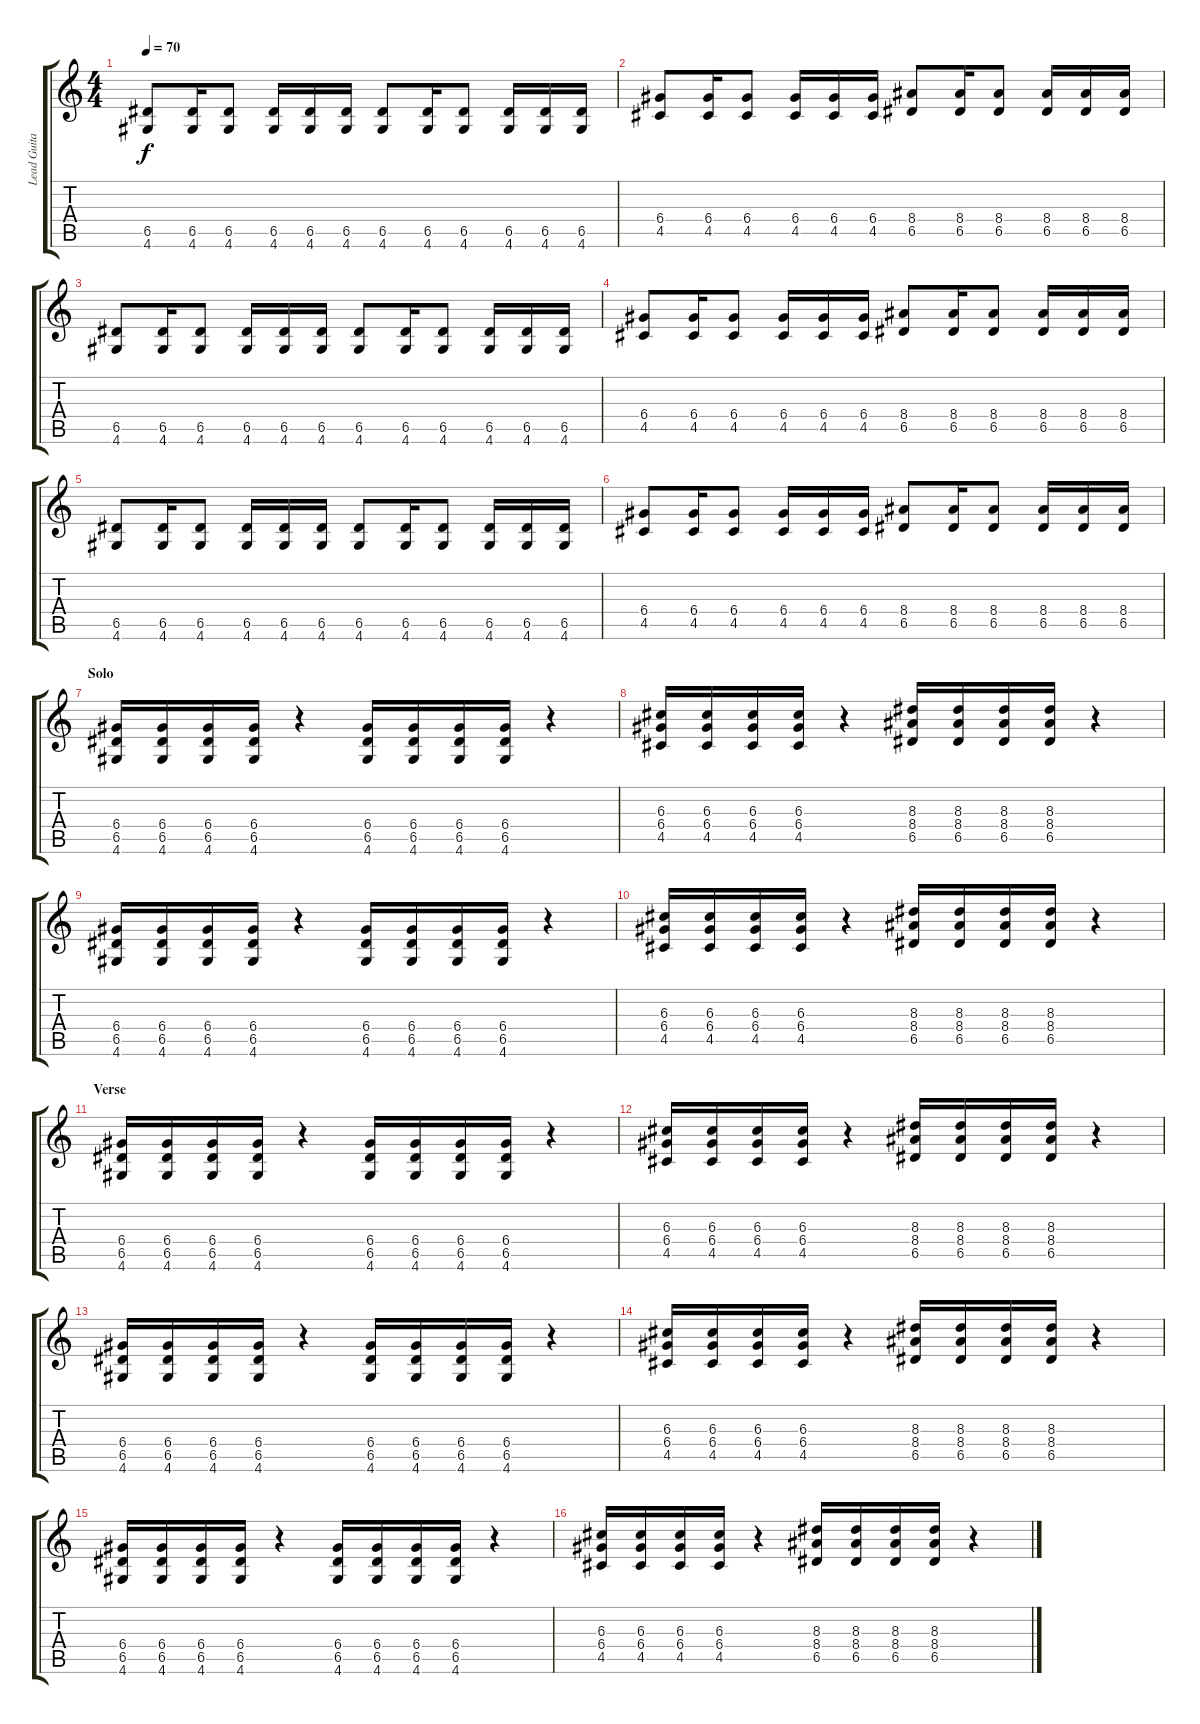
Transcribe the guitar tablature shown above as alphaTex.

\track ("Lead Guitar" "Lead Guita") {instrument overdrivenguitar}
\staff {score tabs}
\tuning (E4 B3 G3 D3 A2 E2) {hide}
\ts (4 4)
\tempo 70
\clef g2
\ks c
(6.5 4.6).8{dy f instrument electricguitarclean} (6.5 4.6).16 (6.5 4.6).8 (6.5 4.6).16 (6.5 4.6).16 (6.5 4.6).16 (6.5 4.6).8 (6.5 4.6).16 (6.5 4.6).8 (6.5 4.6).16 (6.5 4.6).16 (6.5 4.6).16 |
(6.4 4.5).8 (6.4 4.5).16 (6.4 4.5).8 (6.4 4.5).16 (6.4 4.5).16 (6.4 4.5).16 (8.4 6.5).8 (8.4 6.5).16 (8.4 6.5).8 (8.4 6.5).16 (8.4 6.5).16 (8.4 6.5).16 |
(6.5 4.6).8{instrument electricguitarclean} (6.5 4.6).16 (6.5 4.6).8 (6.5 4.6).16 (6.5 4.6).16 (6.5 4.6).16 (6.5 4.6).8 (6.5 4.6).16 (6.5 4.6).8 (6.5 4.6).16 (6.5 4.6).16 (6.5 4.6).16 |
(6.4 4.5).8 (6.4 4.5).16 (6.4 4.5).8 (6.4 4.5).16 (6.4 4.5).16 (6.4 4.5).16 (8.4 6.5).8 (8.4 6.5).16 (8.4 6.5).8 (8.4 6.5).16 (8.4 6.5).16 (8.4 6.5).16 |
(6.5 4.6).8{instrument electricguitarclean} (6.5 4.6).16 (6.5 4.6).8 (6.5 4.6).16 (6.5 4.6).16 (6.5 4.6).16 (6.5 4.6).8 (6.5 4.6).16 (6.5 4.6).8 (6.5 4.6).16 (6.5 4.6).16 (6.5 4.6).16 |
(6.4 4.5).8 (6.4 4.5).16 (6.4 4.5).8 (6.4 4.5).16 (6.4 4.5).16 (6.4 4.5).16 (8.4 6.5).8 (8.4 6.5).16 (8.4 6.5).8 (8.4 6.5).16 (8.4 6.5).16 (8.4 6.5).16 |
\section ("" "Solo")
(6.4 6.5 4.6).16{instrument overdrivenguitar} (6.4 6.5 4.6).16 (6.4 6.5 4.6).16 (6.4 6.5 4.6).16 r.4 (6.4 6.5 4.6).16 (6.4 6.5 4.6).16 (6.4 6.5 4.6).16 (6.4 6.5 4.6).16 r.4 |
(6.3 6.4 4.5).16 (6.3 6.4 4.5).16 (6.3 6.4 4.5).16 (6.3 6.4 4.5).16 r.4 (8.3 8.4 6.5).16 (8.3 8.4 6.5).16 (8.3 8.4 6.5).16 (8.3 8.4 6.5).16 r.4 |
(6.4 6.5 4.6).16 (6.4 6.5 4.6).16 (6.4 6.5 4.6).16 (6.4 6.5 4.6).16 r.4 (6.4 6.5 4.6).16 (6.4 6.5 4.6).16 (6.4 6.5 4.6).16 (6.4 6.5 4.6).16 r.4 |
(6.3 6.4 4.5).16 (6.3 6.4 4.5).16 (6.3 6.4 4.5).16 (6.3 6.4 4.5).16 r.4 (8.3 8.4 6.5).16 (8.3 8.4 6.5).16 (8.3 8.4 6.5).16 (8.3 8.4 6.5).16 r.4 |
\section ("" "Verse")
(6.4 6.5 4.6).16 (6.4 6.5 4.6).16 (6.4 6.5 4.6).16 (6.4 6.5 4.6).16 r.4 (6.4 6.5 4.6).16 (6.4 6.5 4.6).16 (6.4 6.5 4.6).16 (6.4 6.5 4.6).16 r.4 |
(6.3 6.4 4.5).16 (6.3 6.4 4.5).16 (6.3 6.4 4.5).16 (6.3 6.4 4.5).16 r.4 (8.3 8.4 6.5).16 (8.3 8.4 6.5).16 (8.3 8.4 6.5).16 (8.3 8.4 6.5).16 r.4 |
(6.4 6.5 4.6).16 (6.4 6.5 4.6).16 (6.4 6.5 4.6).16 (6.4 6.5 4.6).16 r.4 (6.4 6.5 4.6).16 (6.4 6.5 4.6).16 (6.4 6.5 4.6).16 (6.4 6.5 4.6).16 r.4 |
(6.3 6.4 4.5).16 (6.3 6.4 4.5).16 (6.3 6.4 4.5).16 (6.3 6.4 4.5).16 r.4 (8.3 8.4 6.5).16 (8.3 8.4 6.5).16 (8.3 8.4 6.5).16 (8.3 8.4 6.5).16 r.4 |
(6.4 6.5 4.6).16 (6.4 6.5 4.6).16 (6.4 6.5 4.6).16 (6.4 6.5 4.6).16 r.4 (6.4 6.5 4.6).16 (6.4 6.5 4.6).16 (6.4 6.5 4.6).16 (6.4 6.5 4.6).16 r.4 |
(6.3 6.4 4.5).16 (6.3 6.4 4.5).16 (6.3 6.4 4.5).16 (6.3 6.4 4.5).16 r.4 (8.3 8.4 6.5).16 (8.3 8.4 6.5).16 (8.3 8.4 6.5).16 (8.3 8.4 6.5).16 r.4
